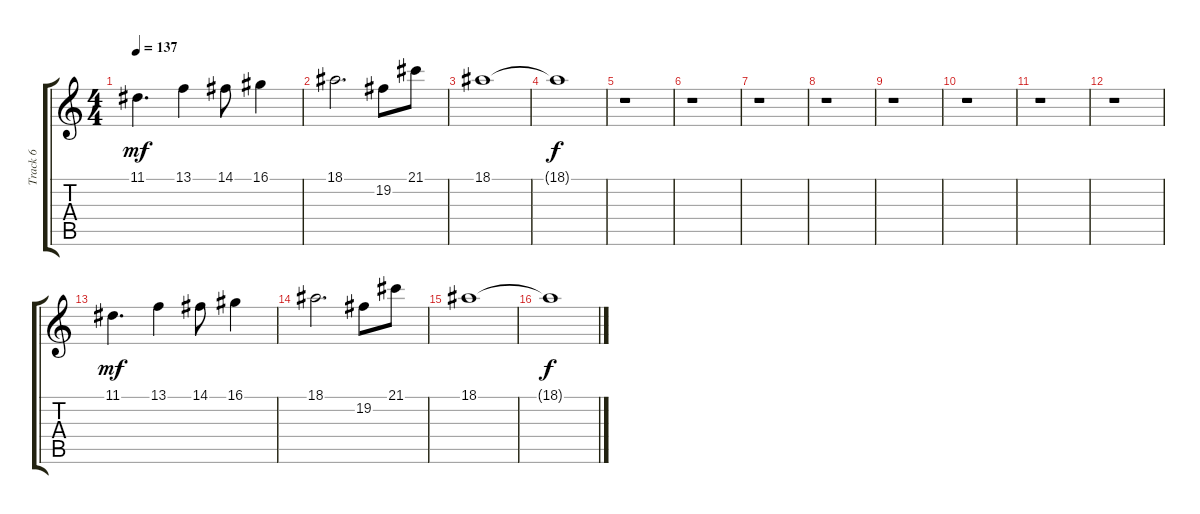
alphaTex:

\track ("Track 6" "Track 6") {instrument rockorgan}
\staff {score tabs}
\tuning (E4 B3 G3 D3 A2 E2) {hide}
\ts (4 4)
\tempo 137
\clef g2
\ks c
11.1.4{d dy mf} 13.1.4 14.1.8 16.1.4 |
18.1.2{d} 19.2.8 21.1.8 |
18.1.1 |
18.1{t}.1{dy f} |
r.1 |
r.1 |
r.1 |
r.1 |
r.1 |
r.1 |
r.1 |
r.1 |
11.1.4{d dy mf} 13.1.4 14.1.8 16.1.4 |
18.1.2{d} 19.2.8 21.1.8 |
18.1.1 |
18.1{t}.1{dy f}
